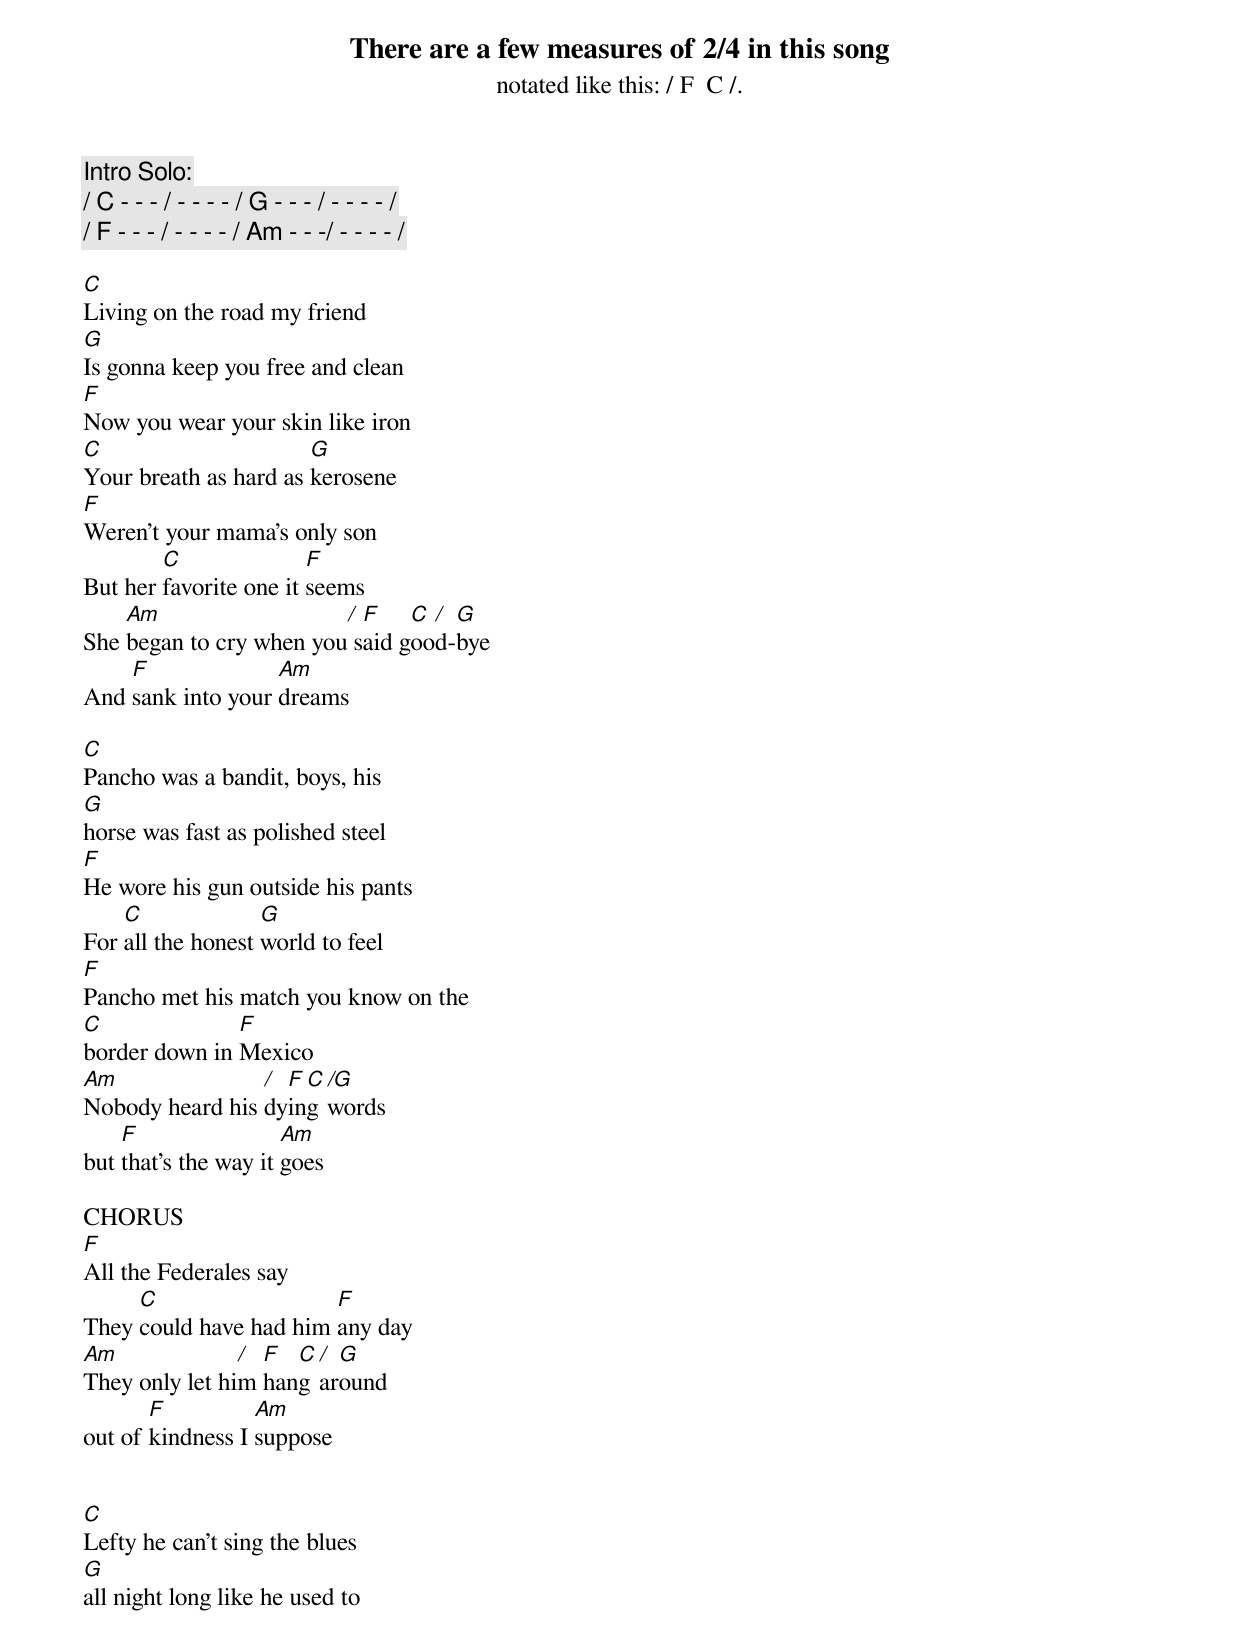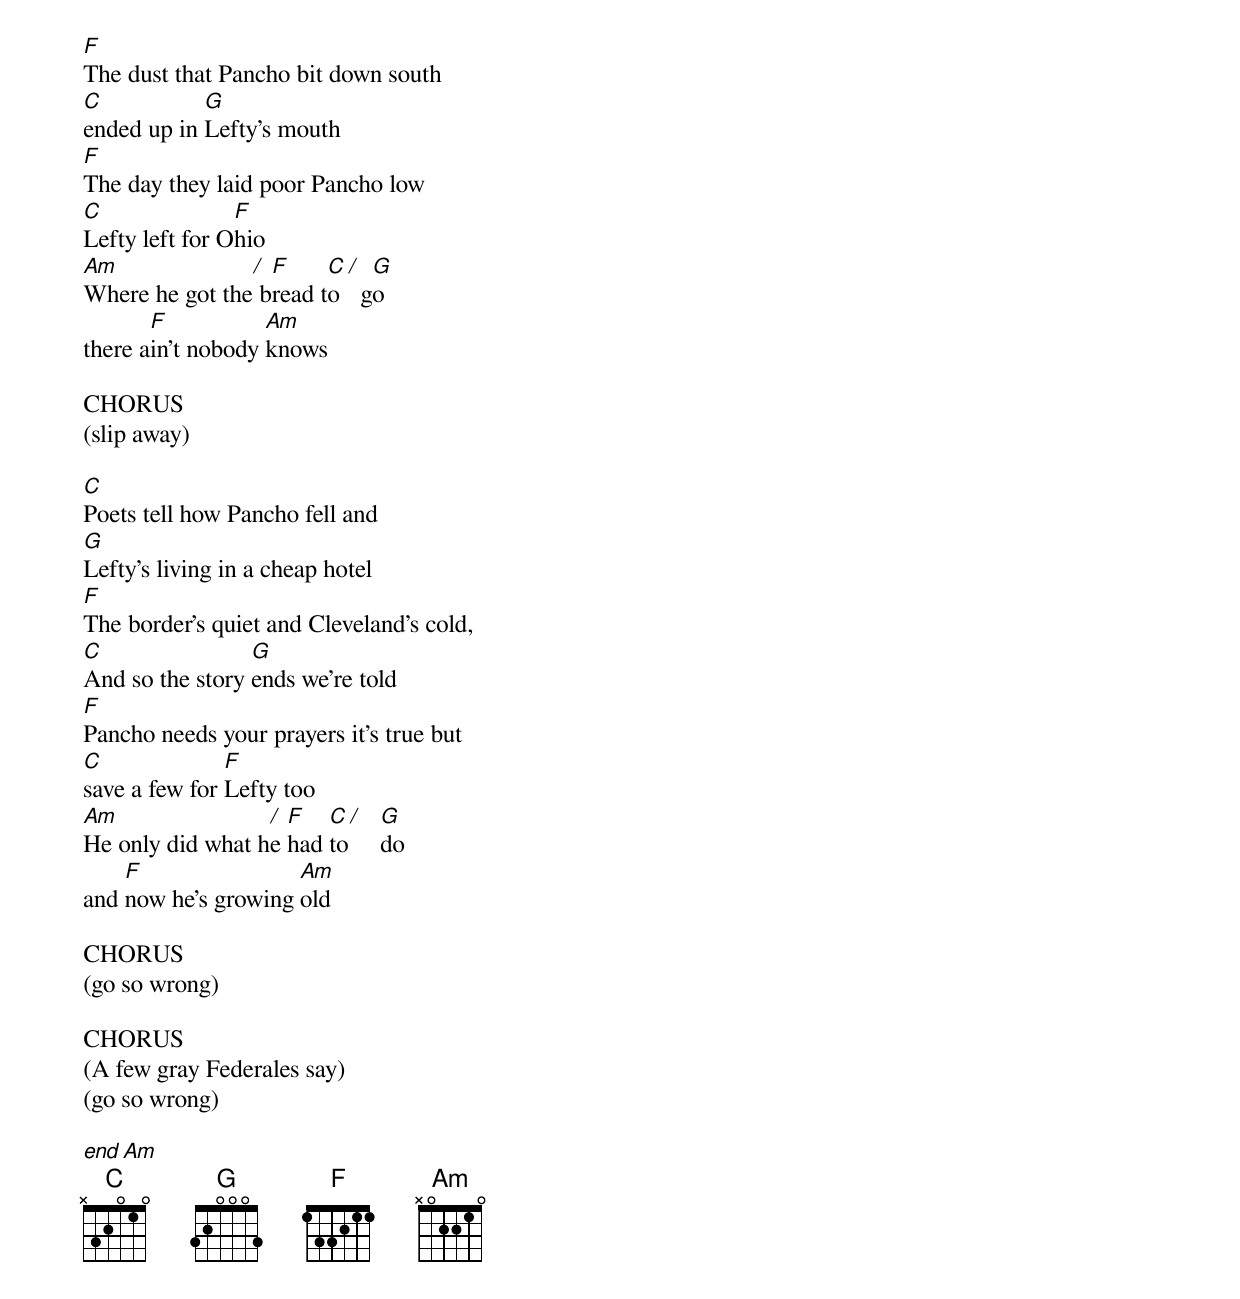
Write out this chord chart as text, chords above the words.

There are a few measures of 2/4 in this song
notated like this: / F  C /.

Intro Solo:
/ C - - - / - - - - / G - - - / - - - - /
/ F - - - / - - - - / Am - - -/ - - - - /

C
Living on the road my friend
G
Is gonna keep you free and clean
F
Now you wear your skin like iron
C                      G
Your breath as hard as kerosene
F
Weren't your mama's only son
        C               F
But her favorite one it seems
    Am                	 / F	C / G
She began to cry when you said good-bye
    F              Am
And sank into your dreams

C
Pancho was a bandit, boys, his
G
horse was fast as polished steel
F
He wore his gun outside his pants
    C              G
For all the honest world to feel
F
Pancho met his match you know on the
C              F
border down in Mexico
Am               / F C /G
Nobody heard his dying words
    F                 Am
but that's the way it goes

CHORUS
F
All the Federales say
     C                  F
They could have had him any day
Am              / F  C / G
They only let him hang around
       F          Am
out of kindness I suppose


C
Lefty he can't sing the blues
G
all night long like he used to
F
The dust that Pancho bit down south
C           G
ended up in Lefty's mouth
F
The day they laid poor Pancho low
C               F
Lefty left for Ohio
Am              / F     C /  G
Where he got the bread to   go
       F           Am
there ain't nobody knows

CHORUS
(slip away)

C
Poets tell how Pancho fell and
G
Lefty's living in a cheap hotel
F
The border’s quiet and Cleveland's cold,
C                G
And so the story ends we're told
F
Pancho needs your prayers it's true but
C              F
save a few for Lefty too
Am                / F   C /  G
He only did what he had to   do
    F                Am
and now he's growing old

CHORUS
(go so wrong)

CHORUS
(A few gray Federales say)
(go so wrong)

end Am
